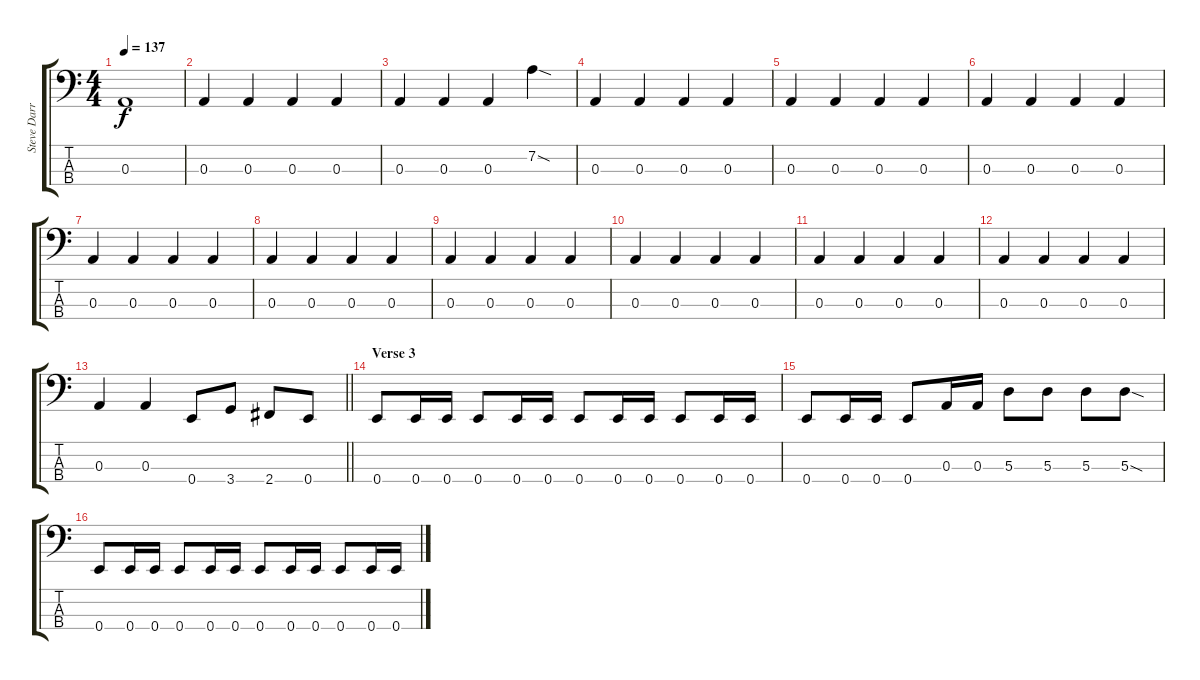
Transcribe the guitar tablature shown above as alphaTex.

\track ("Steve Darrow" "Steve Darr") {instrument electricbassfinger}
\staff {score tabs}
\tuning (G2 D2 A1 E1) {hide}
\ts (4 4)
\tempo 137
\clef f4
\ks c
0.3{t}.1{dy f} |
0.3.4 0.3.4 0.3.4 0.3.4 |
0.3.4 0.3.4 0.3.4 7.2{sod}.4 |
0.3.4 0.3.4 0.3.4 0.3.4 |
0.3.4 0.3.4 0.3.4 0.3.4 |
0.3.4 0.3.4 0.3.4 0.3.4 |
0.3.4 0.3.4 0.3.4 0.3.4 |
0.3.4 0.3.4 0.3.4 0.3.4 |
0.3.4 0.3.4 0.3.4 0.3.4 |
0.3.4 0.3.4 0.3.4 0.3.4 |
0.3.4 0.3.4 0.3.4 0.3.4 |
0.3.4 0.3.4 0.3.4 0.3.4 |
\barLineRight lightlight
0.3.4 0.3.4 0.4.8 3.4.8 2.4.8 0.4.8 |
\section ("" "Verse 3")
0.4.8 0.4.16 0.4.16 0.4.8 0.4.16 0.4.16 0.4.8 0.4.16 0.4.16 0.4.8 0.4.16 0.4.16 |
0.4.8 0.4.16 0.4.16 0.4.8 0.3.16 0.3.16 5.3.8 5.3.8 5.3.8 5.3{sod}.8 |
0.4.8 0.4.16 0.4.16 0.4.8 0.4.16 0.4.16 0.4.8 0.4.16 0.4.16 0.4.8 0.4.16 0.4.16
